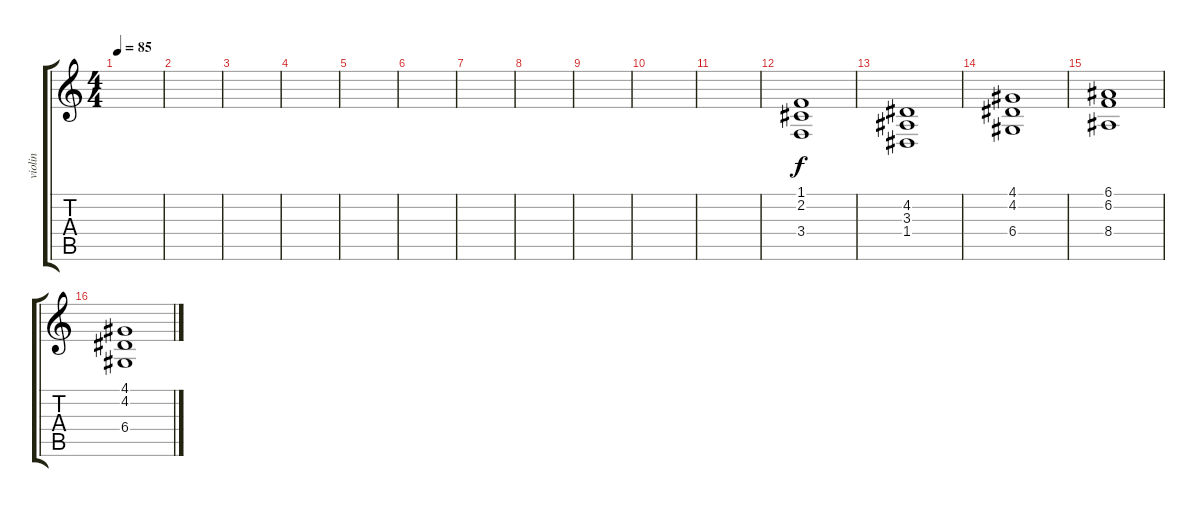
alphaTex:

\track ("violin" "violin") {instrument violin}
\staff {score tabs}
\tuning (E4 B3 G3 D3 A2 E2) {hide}
\ts (4 4)
\tempo 85
\clef g2
\ks c
|
|
|
|
|
|
|
|
|
|
|
(1.1 2.2 3.4).1 |
(4.2 3.3 1.4).1 |
(4.1 4.2 6.4).1 |
(6.1 6.2 8.4).1 |
(4.1 4.2 6.4).1
